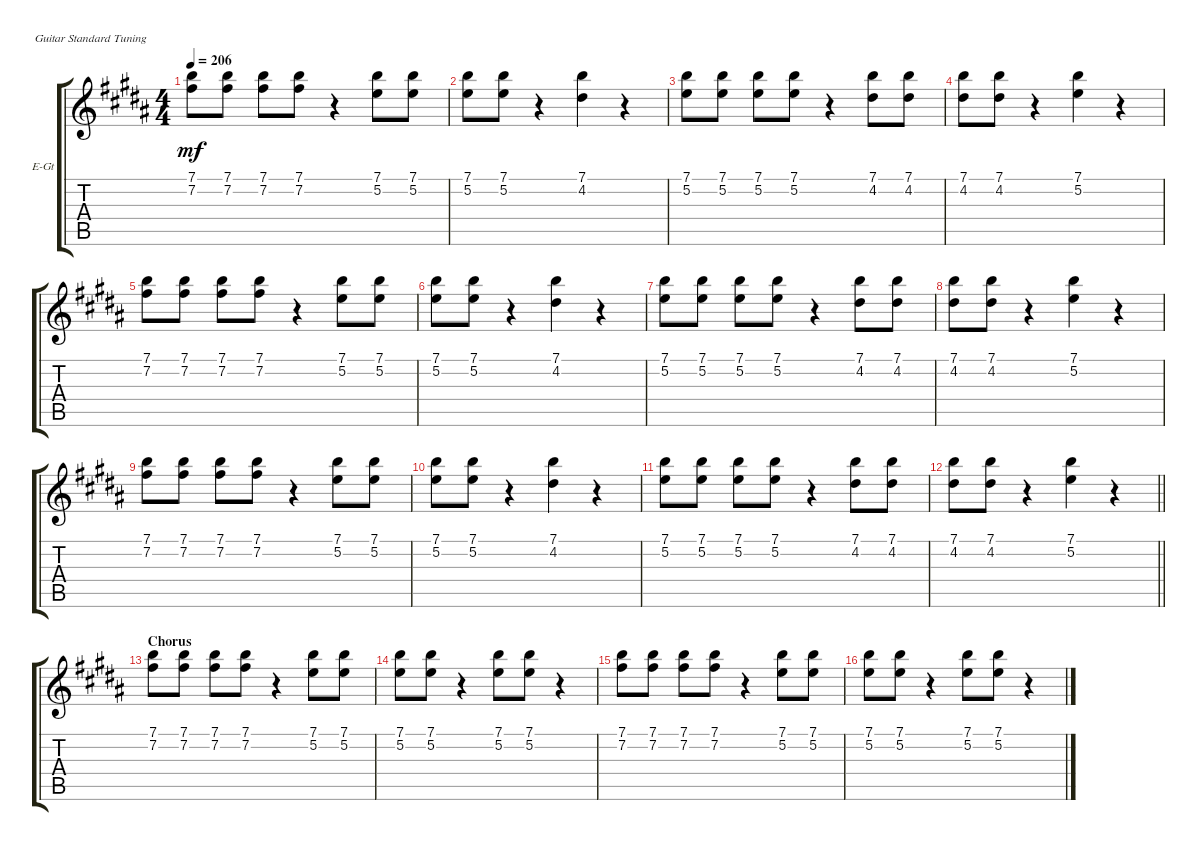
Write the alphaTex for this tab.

\defaultSystemsLayout 4
\bracketExtendMode groupsimilarinstruments
\firstSystemTrackNameOrientation horizontal
\otherSystemsTrackNameOrientation horizontal
\track ("Guitar 2" "E-Gt") {instrument distortionguitar}
\staff {score tabs}
\tuning (E4 B3 G3 D3 A2 E2)
\ts (4 4)
\tempo 206
\clef g2
\ks b
(7.2 7.1).8{dy mf} (7.2 7.1).8 (7.2 7.1).8 (7.2 7.1).8 r.4 (5.2 7.1).8 (5.2 7.1).8 |
(7.1 5.2).8 (7.1 5.2).8 r.4 (7.1 4.2).4 r.4 |
(5.2 7.1).8 (5.2 7.1).8 (5.2 7.1).8 (5.2 7.1).8 r.4 (4.2 7.1).8 (4.2 7.1).8 |
(4.2 7.1).8 (4.2 7.1).8 r.4 (5.2 7.1).4 r.4 |
(7.2 7.1).8 (7.2 7.1).8 (7.2 7.1).8 (7.2 7.1).8 r.4 (5.2 7.1).8 (5.2 7.1).8 |
(7.1 5.2).8 (7.1 5.2).8 r.4 (7.1 4.2).4 r.4 |
(5.2 7.1).8 (5.2 7.1).8 (5.2 7.1).8 (5.2 7.1).8 r.4 (4.2 7.1).8 (4.2 7.1).8 |
(4.2 7.1).8 (4.2 7.1).8 r.4 (5.2 7.1).4 r.4 |
(7.2 7.1).8 (7.2 7.1).8 (7.2 7.1).8 (7.2 7.1).8 r.4 (5.2 7.1).8 (5.2 7.1).8 |
(7.1 5.2).8 (7.1 5.2).8 r.4 (7.1 4.2).4 r.4 |
(5.2 7.1).8 (5.2 7.1).8 (5.2 7.1).8 (5.2 7.1).8 r.4 (4.2 7.1).8 (4.2 7.1).8 |
\barLineRight lightlight
(4.2 7.1).8 (4.2 7.1).8 r.4 (5.2 7.1).4 r.4 |
\section ("" "Chorus")
(7.2 7.1).8 (7.2 7.1).8 (7.2 7.1).8 (7.2 7.1).8 r.4 (5.2 7.1).8 (5.2 7.1).8 |
(7.1 5.2).8 (7.1 5.2).8 r.4 (7.1 5.2).8 (7.1 5.2).8 r.4 |
(7.2 7.1).8 (7.2 7.1).8 (7.2 7.1).8 (7.2 7.1).8 r.4 (5.2 7.1).8 (5.2 7.1).8 |
(7.1 5.2).8 (7.1 5.2).8 r.4 (7.1 5.2).8 (7.1 5.2).8 r.4
